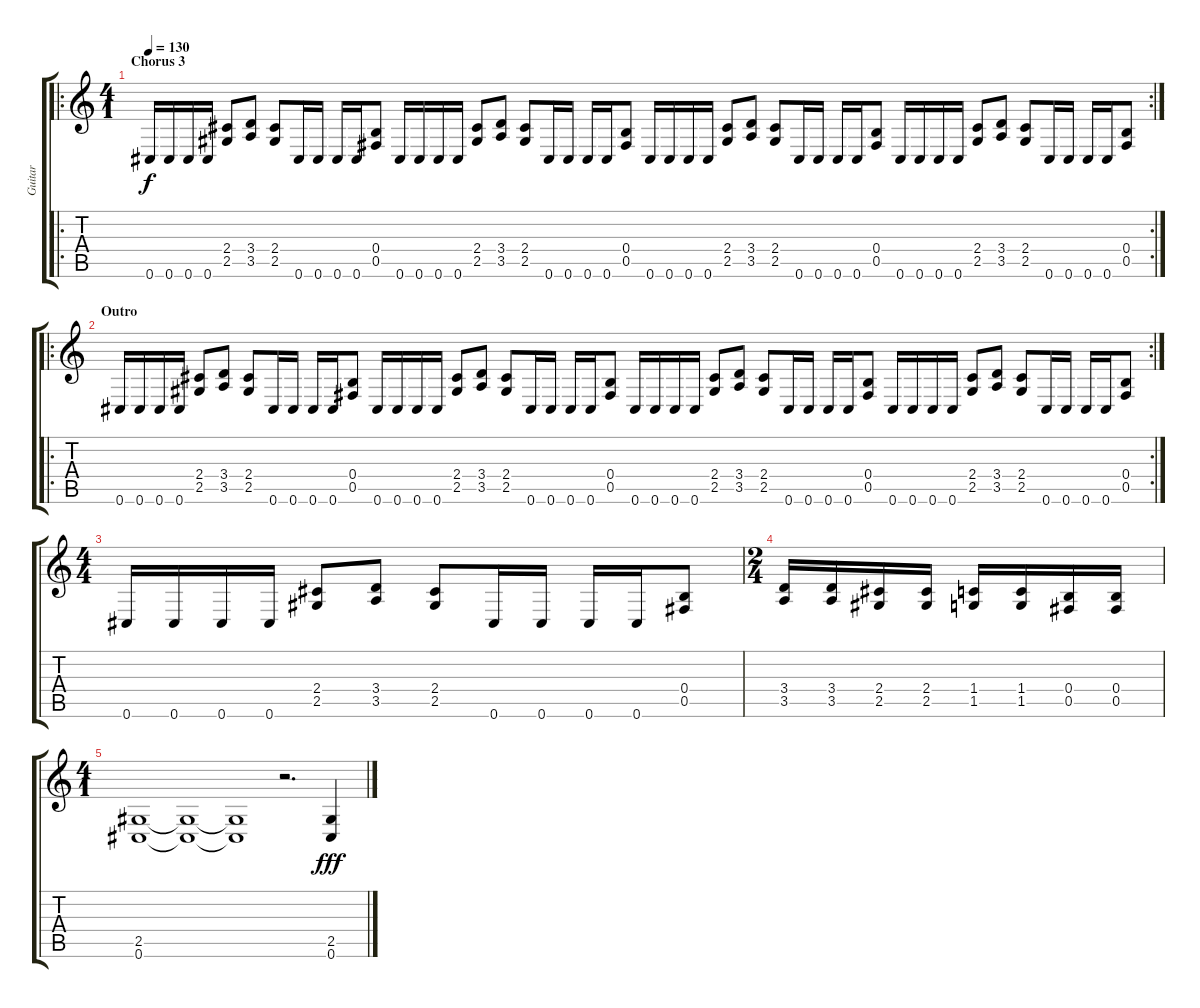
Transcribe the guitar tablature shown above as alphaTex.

\track ("Guitar" "Guitar") {instrument distortionguitar}
\staff {score tabs}
\tuning (Db4 Ab3 E3 B2 Gb2 Db2) {hide}
\ro
\rc 2
\ts (4 1)
\section ("" "Chorus 3")
\tempo 130
\clef g2
\ks c
0.6.16{dy f} 0.6.16 0.6.16 0.6.16 (2.4 2.5).8 (3.4 3.5).8 (2.4 2.5).8 0.6.16 0.6.16 0.6.16 0.6.16 (0.4 0.5).8 0.6.16 0.6.16 0.6.16 0.6.16 (2.4 2.5).8 (3.4 3.5).8 (2.4 2.5).8 0.6.16 0.6.16 0.6.16 0.6.16 (0.4 0.5).8 0.6.16 0.6.16 0.6.16 0.6.16 (2.4 2.5).8 (3.4 3.5).8 (2.4 2.5).8 0.6.16 0.6.16 0.6.16 0.6.16 (0.4 0.5).8 0.6.16 0.6.16 0.6.16 0.6.16 (2.4 2.5).8 (3.4 3.5).8 (2.4 2.5).8 0.6.16 0.6.16 0.6.16 0.6.16 (0.4 0.5).8 |
\ro
\rc 2
\section ("" "Outro")
0.6.16 0.6.16 0.6.16 0.6.16 (2.4 2.5).8 (3.4 3.5).8 (2.4 2.5).8 0.6.16 0.6.16 0.6.16 0.6.16 (0.4 0.5).8 0.6.16 0.6.16 0.6.16 0.6.16 (2.4 2.5).8 (3.4 3.5).8 (2.4 2.5).8 0.6.16 0.6.16 0.6.16 0.6.16 (0.4 0.5).8 0.6.16 0.6.16 0.6.16 0.6.16 (2.4 2.5).8 (3.4 3.5).8 (2.4 2.5).8 0.6.16 0.6.16 0.6.16 0.6.16 (0.4 0.5).8 0.6.16 0.6.16 0.6.16 0.6.16 (2.4 2.5).8 (3.4 3.5).8 (2.4 2.5).8 0.6.16 0.6.16 0.6.16 0.6.16 (0.4 0.5).8 |
\ts (4 4)
0.6.16 0.6.16 0.6.16 0.6.16 (2.4 2.5).8 (3.4 3.5).8 (2.4 2.5).8 0.6.16 0.6.16 0.6.16 0.6.16 (0.4 0.5).8 |
\ts (2 4)
(3.4 3.5).16 (3.4 3.5).16 (2.4 2.5).16 (2.4 2.5).16 (1.4 1.5).16 (1.4 1.5).16 (0.4 0.5).16 (0.4 0.5).16 |
\ts (4 1)
(2.5 0.6).1 (2.5{t} 0.6{t}).1 (2.5{t} 0.6{t}).1 r.2{d} (2.5 0.6).4{dy fff}
